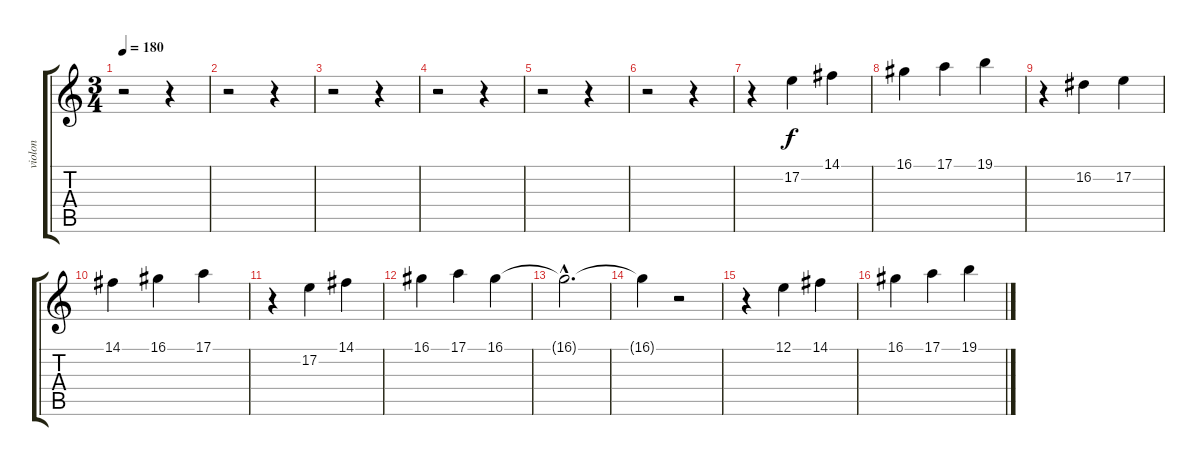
\track ("violon" "violon") {instrument violin}
\staff {score tabs}
\tuning (E4 B3 G3 D3 A2 E2) {hide}
\ts (3 4)
\tempo 180
\clef g2
\ks c
r.2{dy f} r.4 |
r.2 r.4 |
r.2 r.4 |
r.2 r.4 |
r.2 r.4 |
r.2 r.4 |
r.4 17.2.4 14.1.4 |
16.1.4 17.1.4 19.1.4 |
r.4 16.2.4 17.2.4 |
14.1.4 16.1.4 17.1.4 |
r.4 17.2.4 14.1.4 |
16.1.4 17.1.4 16.1.4 |
16.1{hac t}.2{d} |
16.1{t}.4 r.2 |
r.4 12.1.4 14.1.4 |
16.1.4 17.1.4 19.1.4
